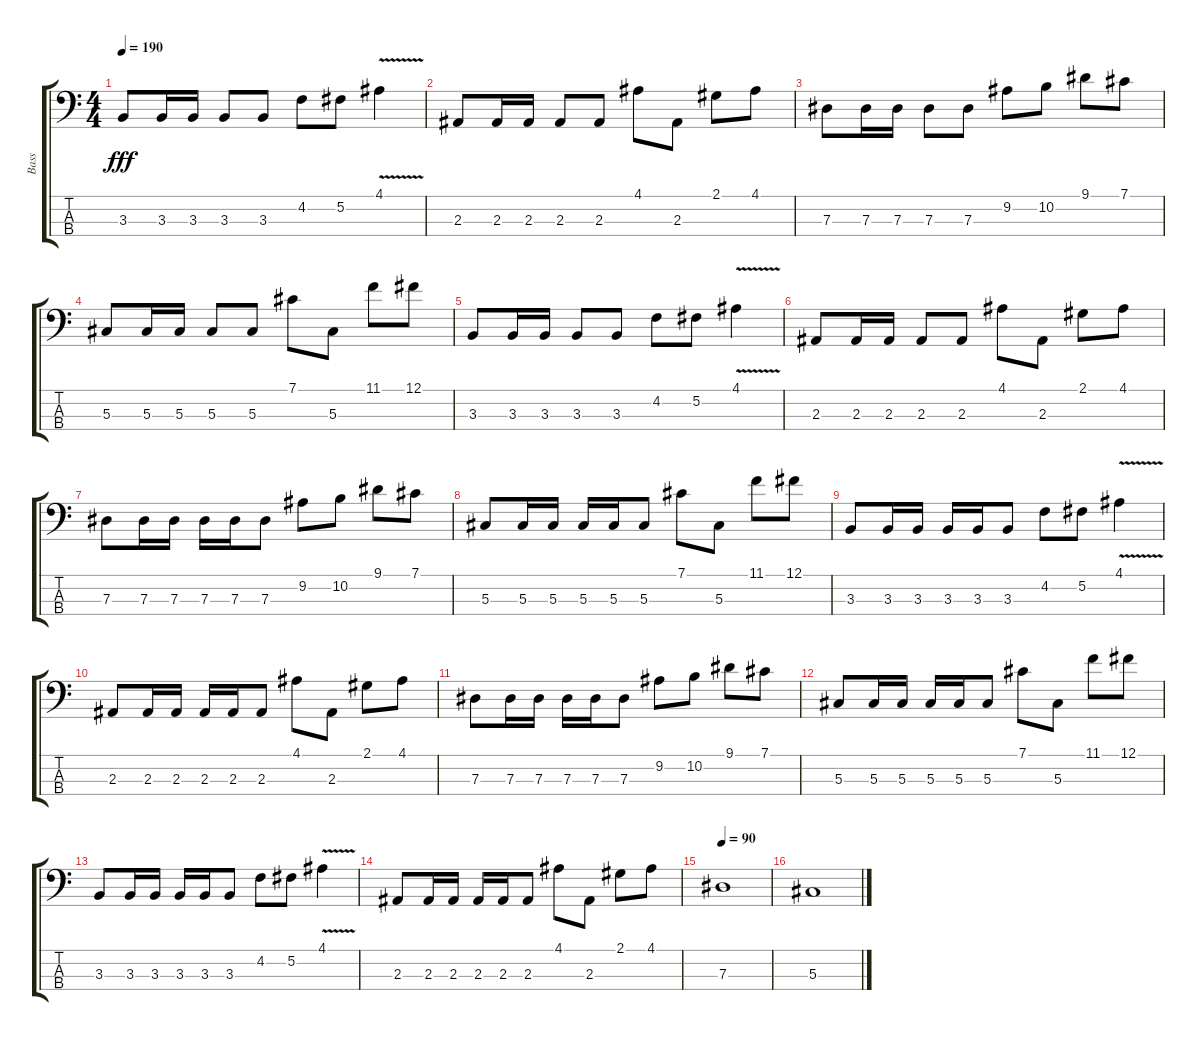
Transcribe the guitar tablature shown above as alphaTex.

\track ("Bass" "Bass") {instrument electricbasspick}
\staff {score tabs}
\tuning (Gb2 Db2 Ab1 Eb1) {hide}
\ts (4 4)
\tempo 190
\clef f4
\ks c
3.3.8{dy fff} 3.3.16 3.3.16 3.3.8 3.3.8 4.2.8 5.2.8 4.1{v}.4 |
2.3.8 2.3.16 2.3.16 2.3.8 2.3.8 4.1.8 2.3.8 2.1.8 4.1.8 |
7.3.8 7.3.16 7.3.16 7.3.8 7.3.8 9.2.8 10.2.8 9.1.8 7.1.8 |
5.3.8 5.3.16 5.3.16 5.3.8 5.3.8 7.1.8 5.3.8 11.1.8 12.1.8 |
3.3.8 3.3.16 3.3.16 3.3.8 3.3.8 4.2.8 5.2.8 4.1{v}.4 |
2.3.8 2.3.16 2.3.16 2.3.8 2.3.8 4.1.8 2.3.8 2.1.8 4.1.8 |
7.3.8 7.3.16 7.3.16 7.3.16 7.3.16 7.3.8 9.2.8 10.2.8 9.1.8 7.1.8 |
5.3.8 5.3.16 5.3.16 5.3.16 5.3.16 5.3.8 7.1.8 5.3.8 11.1.8 12.1.8 |
3.3.8 3.3.16 3.3.16 3.3.16 3.3.16 3.3.8 4.2.8 5.2.8 4.1{v}.4 |
2.3.8 2.3.16 2.3.16 2.3.16 2.3.16 2.3.8 4.1.8 2.3.8 2.1.8 4.1.8 |
7.3.8 7.3.16 7.3.16 7.3.16 7.3.16 7.3.8 9.2.8 10.2.8 9.1.8 7.1.8 |
5.3.8 5.3.16 5.3.16 5.3.16 5.3.16 5.3.8 7.1.8 5.3.8 11.1.8 12.1.8 |
3.3.8 3.3.16 3.3.16 3.3.16 3.3.16 3.3.8 4.2.8 5.2.8 4.1{v}.4 |
2.3.8 2.3.16 2.3.16 2.3.16 2.3.16 2.3.8 4.1.8 2.3.8 2.1.8 4.1.8 |
\tempo 90
7.3.1 |
5.3.1
